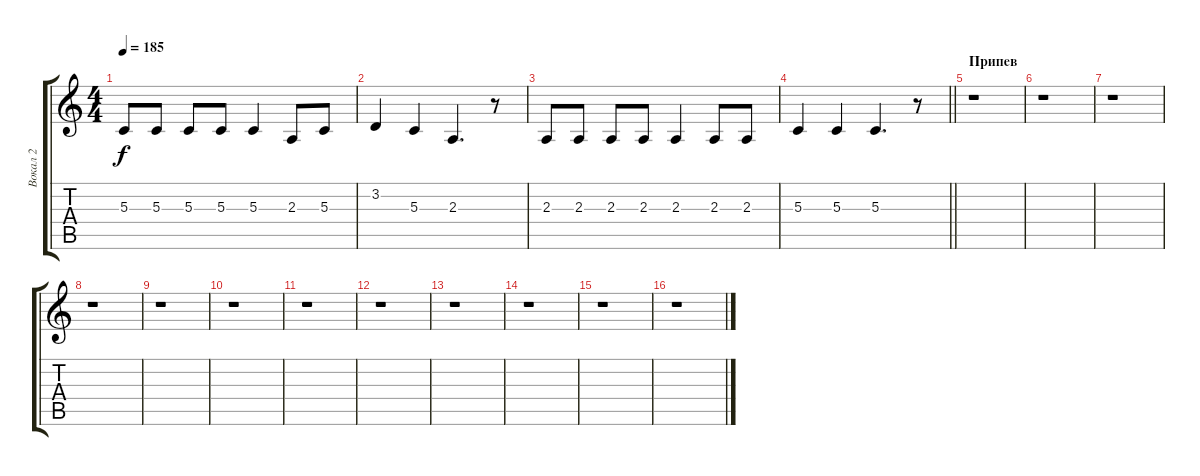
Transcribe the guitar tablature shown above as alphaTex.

\track ("Вокал 2" "Вокал 2") {instrument tenorsax}
\staff {score tabs}
\tuning (E4 B3 G3 D3 A2 E2) {hide}
\ts (4 4)
\tempo 185
\clef g2
\ks c
5.3.8{dy f} 5.3.8 5.3.8 5.3.8 5.3.4 2.3.8 5.3.8 |
3.2.4 5.3.4 2.3.4{d} r.8 |
2.3.8 2.3.8 2.3.8 2.3.8 2.3.4 2.3.8 2.3.8 |
\barLineRight lightlight
5.3.4 5.3.4 5.3.4{d} r.8 |
\section ("" "Припев")
r.1 |
r.1 |
r.1 |
r.1 |
r.1 |
r.1 |
r.1 |
r.1 |
r.1 |
r.1 |
r.1 |
r.1
